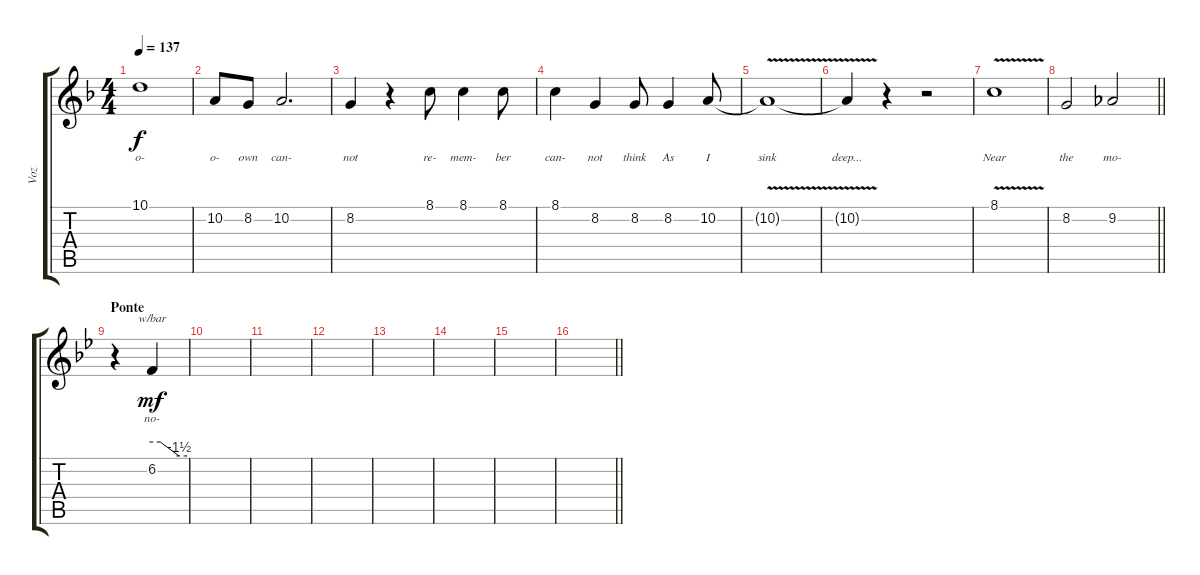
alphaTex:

\track ("Voz" "Voz") {instrument ocarina}
\staff {score tabs}
\tuning (E4 B3 G3 D3 A2 E2) {hide}
\ts (4 4)
\tempo 137
\clef g2
\ks dminor
10.1.1{lyrics (0 "o-") lyrics (1 "") lyrics (2 "") lyrics (3 "") lyrics (4 "") dy f} |
10.2.8{lyrics (0 "o-") lyrics (1 "") lyrics (2 "") lyrics (3 "") lyrics (4 "")} 8.2.8{lyrics (0 "own") lyrics (1 "") lyrics (2 "") lyrics (3 "") lyrics (4 "")} 10.2.2{d lyrics (0 "can-") lyrics (1 "") lyrics (2 "") lyrics (3 "") lyrics (4 "")} |
8.2.4{lyrics (0 "not") lyrics (1 "") lyrics (2 "") lyrics (3 "") lyrics (4 "")} r.4 8.1.8{lyrics (0 "re-") lyrics (1 "") lyrics (2 "") lyrics (3 "") lyrics (4 "")} 8.1.4{lyrics (0 "mem-") lyrics (1 "") lyrics (2 "") lyrics (3 "") lyrics (4 "")} 8.1.8{lyrics (0 "ber") lyrics (1 "") lyrics (2 "") lyrics (3 "") lyrics (4 "")} |
8.1.4{lyrics (0 "can-") lyrics (1 "") lyrics (2 "") lyrics (3 "") lyrics (4 "")} 8.2.4{lyrics (0 "not") lyrics (1 "") lyrics (2 "") lyrics (3 "") lyrics (4 "")} 8.2.8{lyrics (0 "think") lyrics (1 "") lyrics (2 "") lyrics (3 "") lyrics (4 "")} 8.2.4{lyrics (0 "As") lyrics (1 "") lyrics (2 "") lyrics (3 "") lyrics (4 "")} 10.2.8{lyrics (0 "I") lyrics (1 "") lyrics (2 "") lyrics (3 "") lyrics (4 "")} |
10.2{v t}.1{lyrics (0 "sink") lyrics (1 "") lyrics (2 "") lyrics (3 "") lyrics (4 "")} |
10.2{t}.4{lyrics (0 "deep...") lyrics (1 "") lyrics (2 "") lyrics (3 "") lyrics (4 "")} r.4 r.2 |
8.1{v}.1{lyrics (0 "Near") lyrics (1 "") lyrics (2 "") lyrics (3 "") lyrics (4 "")} |
\barLineRight lightlight
8.2.2{lyrics (0 "the") lyrics (1 "") lyrics (2 "") lyrics (3 "") lyrics (4 "")} 9.2.2{lyrics (0 "mo-") lyrics (1 "") lyrics (2 "") lyrics (3 "") lyrics (4 "")} |
\section ("" "Ponte")
\ks gminor
r.4 6.2.4{tbe (custom default 0 0 14 0 46 -6 60 -6) lyrics (0 "no-") lyrics (1 "") lyrics (2 "") lyrics (3 "") lyrics (4 "") dy mf} |
|
|
|
|
|
|
\barLineRight lightlight
